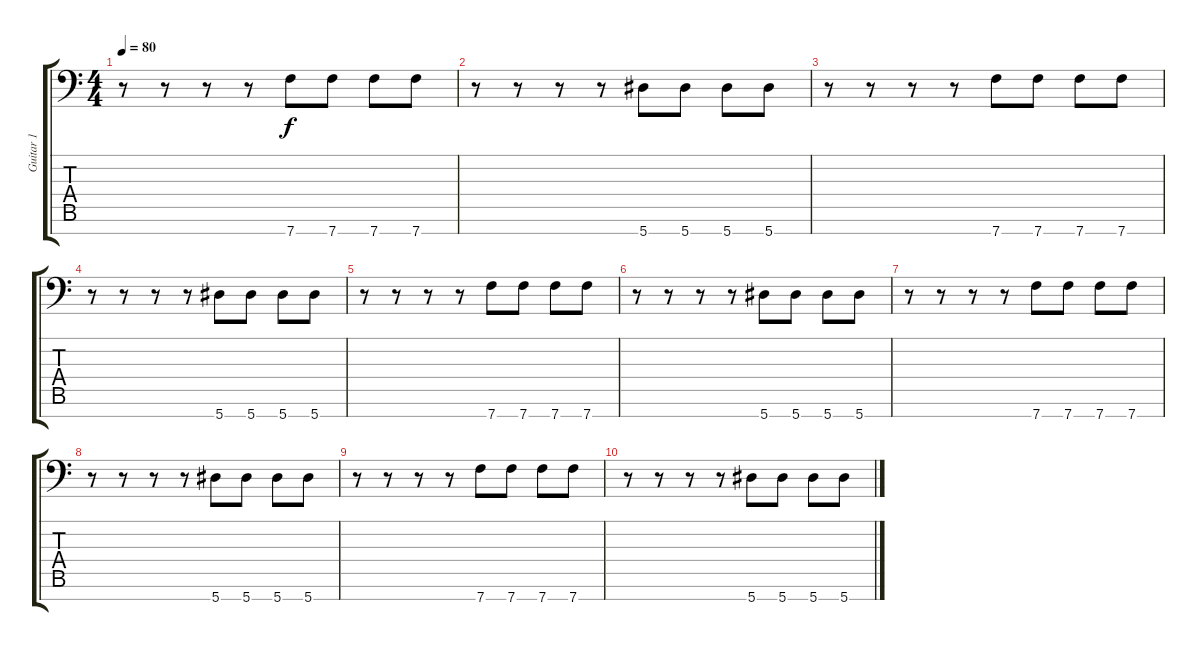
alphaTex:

\track ("Guitar 1" "Guitar 1") {instrument distortionguitar}
\staff {score tabs}
\tuning (Eb4 Bb3 Gb3 Db3 Ab2 Eb2 Bb1) {hide}
\ts (4 4)
\tempo 80
\clef f4
\ks c
r.8{dy f} r.8 r.8 r.8 7.7.8 7.7.8 7.7.8 7.7.8 |
r.8 r.8 r.8 r.8 5.7.8 5.7.8 5.7.8 5.7.8 |
r.8 r.8 r.8 r.8 7.7.8 7.7.8 7.7.8 7.7.8 |
r.8 r.8 r.8 r.8 5.7.8 5.7.8 5.7.8 5.7.8 |
r.8 r.8 r.8 r.8 7.7.8 7.7.8 7.7.8 7.7.8 |
r.8 r.8 r.8 r.8 5.7.8 5.7.8 5.7.8 5.7.8 |
r.8 r.8 r.8 r.8 7.7.8 7.7.8 7.7.8 7.7.8 |
r.8 r.8 r.8 r.8 5.7.8 5.7.8 5.7.8 5.7.8 |
r.8 r.8 r.8 r.8 7.7.8 7.7.8 7.7.8 7.7.8 |
r.8 r.8 r.8 r.8 5.7.8 5.7.8 5.7.8 5.7.8
